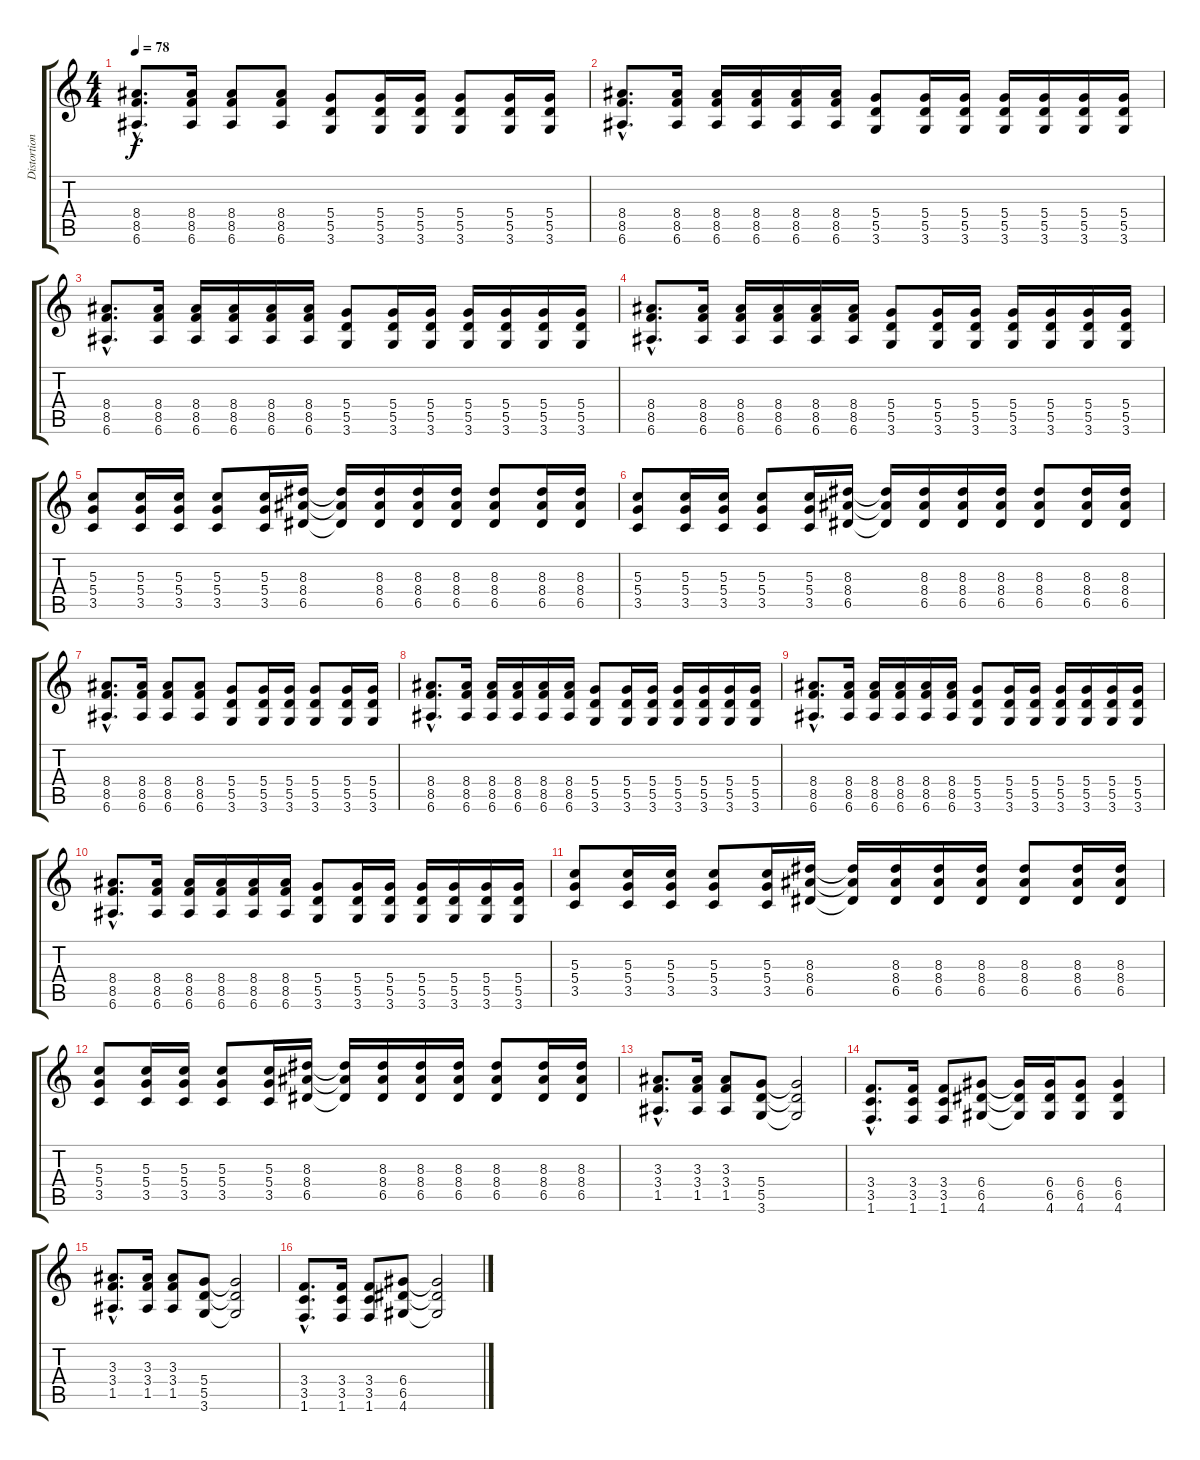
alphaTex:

\track ("Distortion Guitar" "Distortion") {instrument distortionguitar}
\staff {score tabs}
\tuning (E4 B3 G3 D3 A2 E2) {hide}
\ts (4 4)
\tempo 78
\clef g2
\ks c
(8.4{hac} 8.5{hac} 6.6{hac}).8{d dy f} (8.4 8.5 6.6).16 (8.4 8.5 6.6).8 (8.4 8.5 6.6).8 (5.4 5.5 3.6).8 (5.4 5.5 3.6).16 (5.4 5.5 3.6).16 (5.4 5.5 3.6).8 (5.4 5.5 3.6).16 (5.4 5.5 3.6).16 |
(8.4{hac} 8.5{hac} 6.6{hac}).8{d} (8.4 8.5 6.6).16 (8.4 8.5 6.6).16 (8.4 8.5 6.6).16 (8.4 8.5 6.6).16 (8.4 8.5 6.6).16 (5.4 5.5 3.6).8 (5.4 5.5 3.6).16 (5.4 5.5 3.6).16 (5.4 5.5 3.6).16 (5.4 5.5 3.6).16 (5.4 5.5 3.6).16 (5.4 5.5 3.6).16 |
(8.4{hac} 8.5{hac} 6.6{hac}).8{d} (8.4 8.5 6.6).16 (8.4 8.5 6.6).16 (8.4 8.5 6.6).16 (8.4 8.5 6.6).16 (8.4 8.5 6.6).16 (5.4 5.5 3.6).8 (5.4 5.5 3.6).16 (5.4 5.5 3.6).16 (5.4 5.5 3.6).16 (5.4 5.5 3.6).16 (5.4 5.5 3.6).16 (5.4 5.5 3.6).16 |
(8.4{hac} 8.5{hac} 6.6{hac}).8{d} (8.4 8.5 6.6).16 (8.4 8.5 6.6).16 (8.4 8.5 6.6).16 (8.4 8.5 6.6).16 (8.4 8.5 6.6).16 (5.4 5.5 3.6).8 (5.4 5.5 3.6).16 (5.4 5.5 3.6).16 (5.4 5.5 3.6).16 (5.4 5.5 3.6).16 (5.4 5.5 3.6).16 (5.4 5.5 3.6).16 |
(5.3 5.4 3.5).8 (5.3 5.4 3.5).16 (5.3 5.4 3.5).16 (5.3 5.4 3.5).8 (5.3 5.4 3.5).16 (8.3 8.4 6.5).16 (8.3{t} 8.4{t} 6.5{t}).16 (8.3 8.4 6.5).16 (8.3 8.4 6.5).16 (8.3 8.4 6.5).16 (8.3 8.4 6.5).8 (8.3 8.4 6.5).16 (8.3 8.4 6.5).16 |
(5.3 5.4 3.5).8 (5.3 5.4 3.5).16 (5.3 5.4 3.5).16 (5.3 5.4 3.5).8 (5.3 5.4 3.5).16 (8.3 8.4 6.5).16 (8.3{t} 8.4{t} 6.5{t}).16 (8.3 8.4 6.5).16 (8.3 8.4 6.5).16 (8.3 8.4 6.5).16 (8.3 8.4 6.5).8 (8.3 8.4 6.5).16 (8.3 8.4 6.5).16 |
(8.4{hac} 8.5{hac} 6.6{hac}).8{d} (8.4 8.5 6.6).16 (8.4 8.5 6.6).8 (8.4 8.5 6.6).8 (5.4 5.5 3.6).8 (5.4 5.5 3.6).16 (5.4 5.5 3.6).16 (5.4 5.5 3.6).8 (5.4 5.5 3.6).16 (5.4 5.5 3.6).16 |
(8.4{hac} 8.5{hac} 6.6{hac}).8{d} (8.4 8.5 6.6).16 (8.4 8.5 6.6).16 (8.4 8.5 6.6).16 (8.4 8.5 6.6).16 (8.4 8.5 6.6).16 (5.4 5.5 3.6).8 (5.4 5.5 3.6).16 (5.4 5.5 3.6).16 (5.4 5.5 3.6).16 (5.4 5.5 3.6).16 (5.4 5.5 3.6).16 (5.4 5.5 3.6).16 |
(8.4{hac} 8.5{hac} 6.6{hac}).8{d} (8.4 8.5 6.6).16 (8.4 8.5 6.6).16 (8.4 8.5 6.6).16 (8.4 8.5 6.6).16 (8.4 8.5 6.6).16 (5.4 5.5 3.6).8 (5.4 5.5 3.6).16 (5.4 5.5 3.6).16 (5.4 5.5 3.6).16 (5.4 5.5 3.6).16 (5.4 5.5 3.6).16 (5.4 5.5 3.6).16 |
(8.4{hac} 8.5{hac} 6.6{hac}).8{d} (8.4 8.5 6.6).16 (8.4 8.5 6.6).16 (8.4 8.5 6.6).16 (8.4 8.5 6.6).16 (8.4 8.5 6.6).16 (5.4 5.5 3.6).8 (5.4 5.5 3.6).16 (5.4 5.5 3.6).16 (5.4 5.5 3.6).16 (5.4 5.5 3.6).16 (5.4 5.5 3.6).16 (5.4 5.5 3.6).16 |
(5.3 5.4 3.5).8 (5.3 5.4 3.5).16 (5.3 5.4 3.5).16 (5.3 5.4 3.5).8 (5.3 5.4 3.5).16 (8.3 8.4 6.5).16 (8.3{t} 8.4{t} 6.5{t}).16 (8.3 8.4 6.5).16 (8.3 8.4 6.5).16 (8.3 8.4 6.5).16 (8.3 8.4 6.5).8 (8.3 8.4 6.5).16 (8.3 8.4 6.5).16 |
(5.3 5.4 3.5).8 (5.3 5.4 3.5).16 (5.3 5.4 3.5).16 (5.3 5.4 3.5).8 (5.3 5.4 3.5).16 (8.3 8.4 6.5).16 (8.3{t} 8.4{t} 6.5{t}).16 (8.3 8.4 6.5).16 (8.3 8.4 6.5).16 (8.3 8.4 6.5).16 (8.3 8.4 6.5).8 (8.3 8.4 6.5).16 (8.3 8.4 6.5).16 |
(3.3{hac} 3.4{hac} 1.5{hac}).8{d} (3.3 3.4 1.5).16 (3.3 3.4 1.5).8 (5.4 5.5 3.6).8 (5.4{t} 5.5{t} 3.6{t}).2 |
(3.4{hac} 3.5{hac} 1.6{hac}).8{d} (3.4 3.5 1.6).16 (3.4 3.5 1.6).8 (6.4 6.5 4.6).8 (6.4{t} 6.5{t} 4.6{t}).16 (6.4 6.5 4.6).16 (6.4 6.5 4.6).8 (6.4 6.5 4.6).4 |
(3.3{hac} 3.4{hac} 1.5{hac}).8{d} (3.3 3.4 1.5).16 (3.3 3.4 1.5).8 (5.4 5.5 3.6).8 (5.4{t} 5.5{t} 3.6{t}).2 |
(3.4{hac} 3.5{hac} 1.6{hac}).8{d} (3.4 3.5 1.6).16 (3.4 3.5 1.6).8 (6.4 6.5 4.6).8 (6.4{t} 6.5{t} 4.6{t}).2
